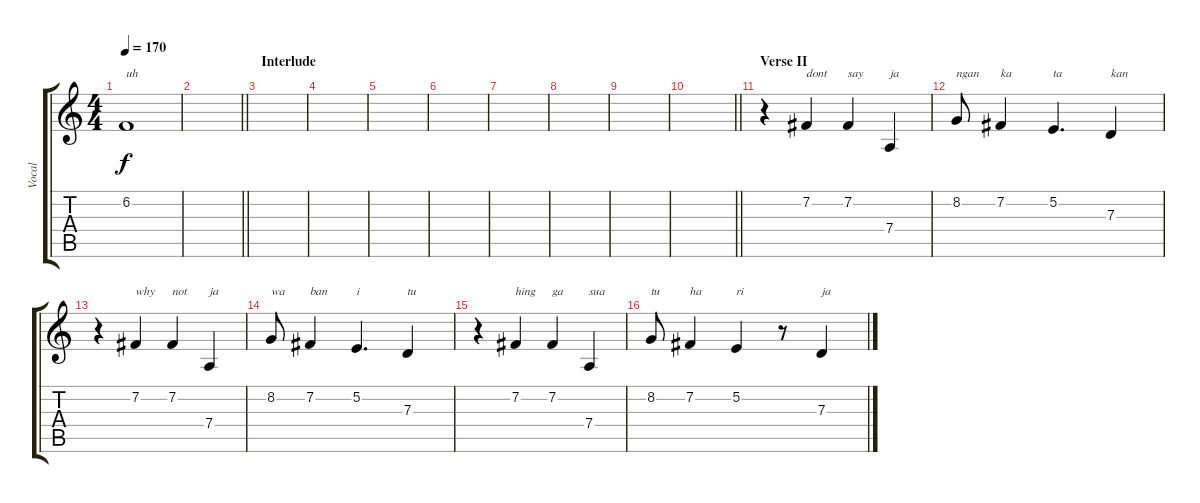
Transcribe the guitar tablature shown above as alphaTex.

\track ("Vocal" "Vocal") {instrument synthbrass1}
\staff {score tabs}
\tuning (E4 B3 G3 D3 A2 E2) {hide}
\ts (4 4)
\tempo 170
\clef g2
\ks c
6.2.1{txt "uh" dy f} |
\barLineRight lightlight
|
\section ("" "Interlude")
|
|
|
|
|
|
|
\barLineRight lightlight
|
\section ("" "Verse II")
r.4 7.2.4{txt "dont"} 7.2.4{txt "say"} 7.4.4{txt "ja"} |
8.2.8{txt "ngan"} 7.2.4{txt "ka"} 5.2.4{d txt "ta"} 7.3.4{txt "kan"} |
r.4 7.2.4{txt "why"} 7.2.4{txt "not"} 7.4.4{txt "ja"} |
8.2.8{txt "wa"} 7.2.4{txt "ban"} 5.2.4{d txt "i"} 7.3.4{txt "tu"} |
r.4 7.2.4{txt "hing"} 7.2.4{txt "ga"} 7.4.4{txt "sua"} |
8.2.8{txt "tu"} 7.2.4{txt "ha"} 5.2.4{txt "ri"} r.8 7.3.4{txt "ja"}
